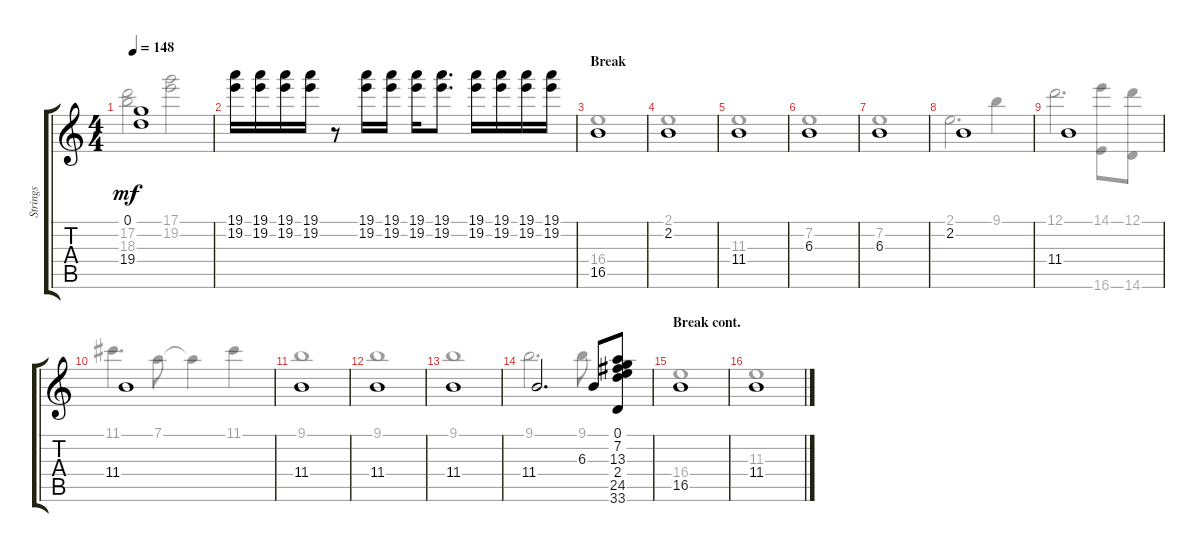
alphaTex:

\track ("Strings" "Strings") {instrument electricguitarclean}
\staff {score tabs}
\tuning (D4 A3 F3 C3 G2 C2) {hide}
\voice
\ts (4 4)
\tempo 148
\clef g2
\ks aminor
(0.1 19.4).1{dy mf} |
(19.1 19.2).16 (19.1 19.2).16 (19.1 19.2).16 (19.1 19.2).16 r.8 (19.1 19.2).16 (19.1 19.2).16 (19.1 19.2).16 (19.1 19.2).8{d} (19.1 19.2).16 (19.1 19.2).16 (19.1 19.2).16 (19.1 19.2).16 |
\section ("" "Break")
16.5.1 |
2.2.1 |
11.4.1 |
6.3.1 |
6.3.1 |
2.2.1 |
11.4.1 |
11.4.1 |
11.4.1 |
11.4.1 |
11.4.1 |
11.4.2{d} 6.3.8 (0.1 7.2 13.3 2.4 24.5 33.6).8 |
\section ("" "Break cont.")
16.5.1 |
11.4.1
\voice
\clef g2
\ottava regular
\simile none
\ks aminor
(17.2 18.3).2{dy mf} (17.1 19.2).2 |
|
16.4.1 |
2.1.1 |
11.3.1 |
7.2.1 |
7.2.1 |
2.1.2{d} 9.1.4 |
12.1.2{d} (14.1 16.6).8 (12.1 14.6).8 |
11.1.4{d} 7.1.8 7.1{t}.4 11.1.4 |
9.1.1 |
9.1.1 |
9.1.1 |
9.1.2{d} 9.1.8 |
16.4.1 |
11.3.1
